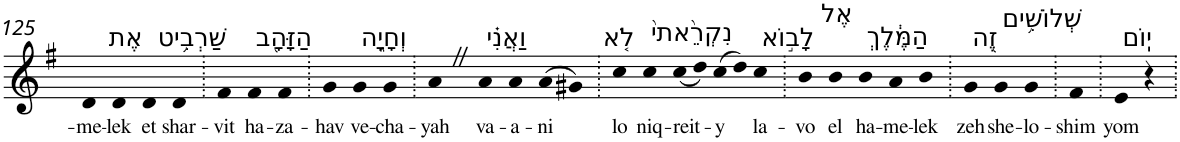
**kern	**text
*part1	*part1
*staff1	*staff1
*I"Piano	*
*I'Pno	*
!!LO:PB:g=z
*clefG2	*
*k[f#]	*
*G:	*
=125	=125
!	!LO:LY:b
4d	-me-
!	!LO:LY:b
4d	-lek
!LO:TX:a:t=אֶת	!
!	!LO:LY:b
4d	et
!LO:TX:a:t=שַׁרְבִ֥יט	!
!	!LO:LY:b
4d	shar-
=126.	=126.
!	!LO:LY:b
4f#	-vit
!LO:TX:a:t=הַזָּהָ֖ב	!
!	!LO:LY:b
4f#	ha-
!	!LO:LY:b
4f#	-za-
=127.	=127.
!	!LO:LY:b
4g	-hav
!LO:TX:a:t=וְחָיָ֑ה	!
!	!LO:LY:b
4g	ve-
!	!LO:LY:b
4g	-cha-
=128.	=128.
!	!LO:LY:b
4aZ	-yah
!LO:TX:a:t=וַאֲנִ֗י	!
!	!LO:LY:b
4a	va-
!	!LO:LY:b
4a	-a-
!	!LO:LY:b
(>8a	-ni
8g#X)	.
=129.	=129.
!LO:TX:a:t=לֹ֤א	!
!	!LO:LY:b
4cc	lo
!LO:TX:a:t=נִקְרֵ֙אתי֙	!
!	!LO:LY:b
4cc	niq-
!	!LO:LY:b
(<8cc	-reit-
8dd)	.
!	!LO:LY:b
(>8cc	-y
8dd)	.
!LO:TX:a:t=לָב֣וֹא	!
!	!LO:LY:b
4cc	la-
=130.	=130.
!	!LO:LY:b
4b	-vo
!LO:TX:a:t=אֶל	!
!	!LO:LY:b
4b	el
!LO:TX:a:t=הַמֶּ֔לֶךְ	!
!	!LO:LY:b
4b	ha-
!	!LO:LY:b
4a	-me-
!	!LO:LY:b
4b	-lek
=131.	=131.
!LO:TX:a:t=זֶ֖ה	!
!	!LO:LY:b
4g	zeh
!LO:TX:a:t=שְׁלוֹשִׁ֥ים	!
!	!LO:LY:b
4g	she-
!	!LO:LY:b
4g	-lo-
=132.	=132.
!	!LO:LY:b
4f#	-shim
=133.	=133.
!LO:TX:a:t=יֽוֹם	!
!	!LO:LY:b
4e	yom
4r	.
=.	=.
*-	*-
